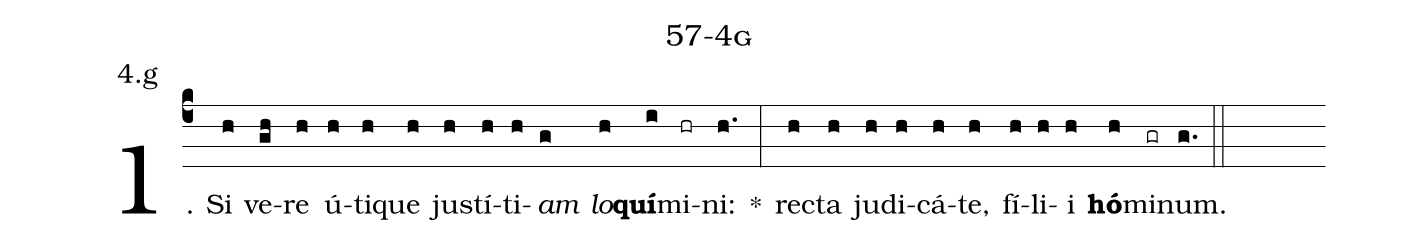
name: 57-4g;
annotation: 4.g;
%%
(c4)1. Si(h) ve(gh)re(h) ú(h)ti(h)que(h) jus(h)tí(h)ti(h)<i>am</i>(g) <i>lo</i>(h)<b>quí</b>(i)mi(hr)ni:(h.) *(:) rec(h)ta(h) ju(h)di(h)cá(h)te,(h) fí(h)li(h)i(h) <b>hó</b>(h)mi(gr)num.(g.) (::)
